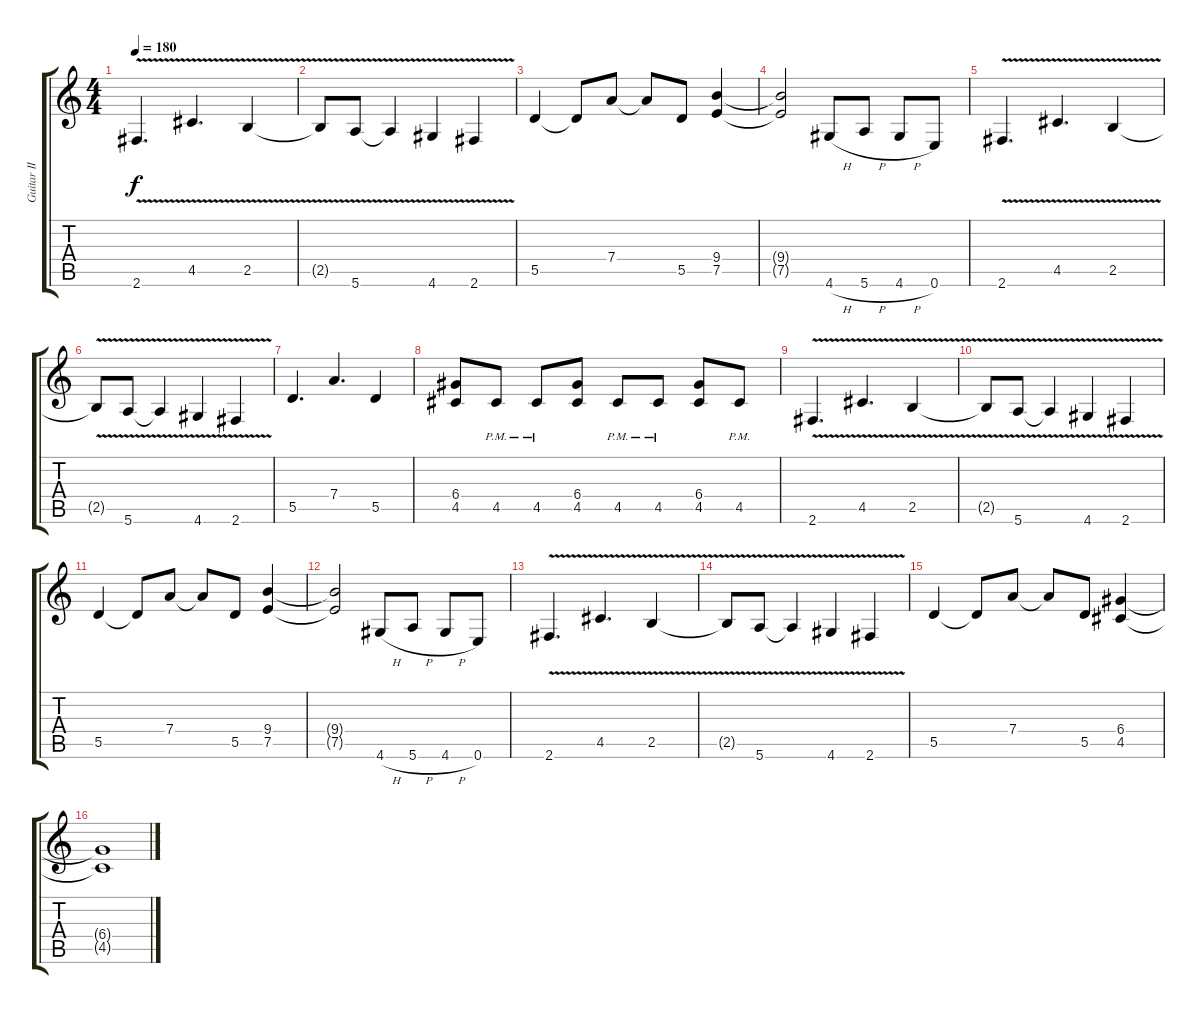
\track ("Guitar II" "Guitar II") {instrument distortionguitar}
\staff {score tabs}
\tuning (E4 B3 G3 D3 A2 E2) {hide}
\ts (4 4)
\tempo 180
\clef g2
\ks c
2.6{v}.4{d dy f} 4.5{v}.4{d} 2.5{v}.4 |
2.5{t}.8 5.6{v}.8 5.6{t}.4 4.6{v}.4 2.6{v}.4 |
5.5.4 5.5{t}.8 7.4.8 7.4{t}.8 5.5.8 (9.4 7.5).4 |
(9.4{t} 7.5{t}).2 4.6{h}.8 5.6{h}.8 4.6{h}.8 0.6.8 |
2.6{v}.4{d} 4.5{v}.4{d} 2.5{v}.4 |
2.5{t}.8 5.6{v}.8 5.6{t}.4 4.6{v}.4 2.6{v}.4 |
5.5.4{d} 7.4.4{d} 5.5.4 |
(6.4 4.5).8 4.5{pm}.8 4.5{pm}.8 (6.4 4.5).8 4.5{pm}.8 4.5{pm}.8 (6.4 4.5).8 4.5{pm}.8 |
2.6{v}.4{d} 4.5{v}.4{d} 2.5{v}.4 |
2.5{t}.8 5.6{v}.8 5.6{t}.4 4.6{v}.4 2.6{v}.4 |
5.5.4 5.5{t}.8 7.4.8 7.4{t}.8 5.5.8 (9.4 7.5).4 |
(9.4{t} 7.5{t}).2 4.6{h}.8 5.6{h}.8 4.6{h}.8 0.6.8 |
2.6{v}.4{d} 4.5{v}.4{d} 2.5{v}.4 |
2.5{t}.8 5.6{v}.8 5.6{t}.4 4.6{v}.4 2.6{v}.4 |
5.5.4 5.5{t}.8 7.4.8 7.4{t}.8 5.5.8 (6.4 4.5).4 |
(6.4{t} 4.5{t}).1
